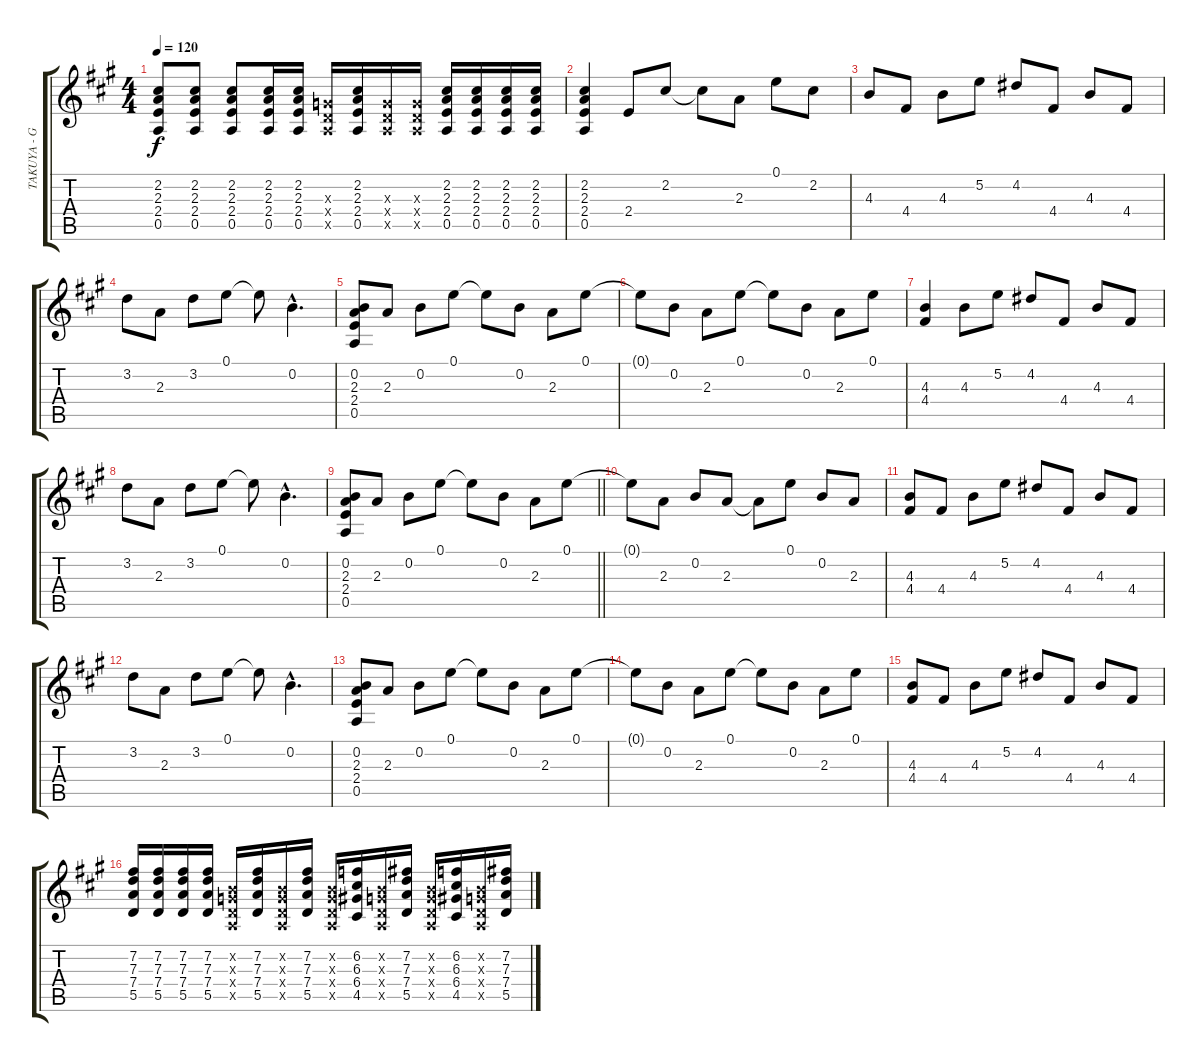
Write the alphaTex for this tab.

\track ("TAKUYA - Guitar 2" "TAKUYA - G") {instrument overdrivenguitar}
\staff {score tabs}
\tuning (E4 B3 G3 D3 A2 E2) {hide}
\ts (4 4)
\tempo 120
\clef g2
\ks a
(2.2 2.3 2.4 0.5).8{dy f} (2.2 2.3 2.4 0.5).8 (2.2 2.3 2.4 0.5).8 (2.2 2.3 2.4 0.5).16 (2.2 2.3 2.4 0.5).16 (0.3{x} 0.4{x} 0.5{x}).16 (2.2 2.3 2.4 0.5).16 (0.3{x} 0.4{x} 0.5{x}).16 (0.3{x} 0.4{x} 0.5{x}).16 (2.2 2.3 2.4 0.5).16 (2.2 2.3 2.4 0.5).16 (2.2 2.3 2.4 0.5).16 (2.2 2.3 2.4 0.5).16 |
(2.2 2.3 2.4 0.5).4 2.4.8 2.2.8 2.2{t}.8 2.3.8 0.1.8 2.2.8 |
4.3.8 4.4.8 4.3.8 5.2.8 4.2.8 4.4.8 4.3.8 4.4.8 |
3.2.8 2.3.8 3.2.8 0.1.8 0.1{t}.8 0.2{hac}.4{d} |
(0.2 2.3 2.4 0.5).8 2.3.8 0.2.8 0.1.8 0.1{t}.8 0.2.8 2.3.8 0.1.8 |
0.1{t}.8 0.2.8 2.3.8 0.1.8 0.1{t}.8 0.2.8 2.3.8 0.1.8 |
(4.3 4.4).4 4.3.8 5.2.8 4.2.8 4.4.8 4.3.8 4.4.8 |
3.2.8 2.3.8 3.2.8 0.1.8 0.1{t}.8 0.2{hac}.4{d} |
\barLineRight lightlight
(0.2 2.3 2.4 0.5).8 2.3.8 0.2.8 0.1.8 0.1{t}.8 0.2.8 2.3.8 0.1.8 |
0.1{t}.8 2.3.8 0.2.8 2.3.8 2.3{t}.8 0.1.8 0.2.8 2.3.8 |
(4.3 4.4).8 4.4.8 4.3.8 5.2.8 4.2.8 4.4.8 4.3.8 4.4.8 |
3.2.8 2.3.8 3.2.8 0.1.8 0.1{t}.8 0.2{hac}.4{d} |
(0.2 2.3 2.4 0.5).8 2.3.8 0.2.8 0.1.8 0.1{t}.8 0.2.8 2.3.8 0.1.8 |
0.1{t}.8 0.2.8 2.3.8 0.1.8 0.1{t}.8 0.2.8 2.3.8 0.1.8 |
(4.3 4.4).8 4.4.8 4.3.8 5.2.8 4.2.8 4.4.8 4.3.8 4.4.8 |
(7.2 7.3 7.4 5.5).16 (7.2 7.3 7.4 5.5).16 (7.2 7.3 7.4 5.5).16 (7.2 7.3 7.4 5.5).16 (0.2{x} 0.3{x} 0.4{x} 0.5{x}).16 (7.2 7.3 7.4 5.5).16 (0.2{x} 0.3{x} 0.4{x} 0.5{x}).16 (7.2 7.3 7.4 5.5).16 (0.2{x} 0.3{x} 0.4{x} 0.5{x}).16 (6.2 6.3 6.4 4.5).16 (0.2{x} 0.3{x} 0.4{x} 0.5{x}).16 (7.2 7.3 7.4 5.5).16 (0.2{x} 0.3{x} 0.4{x} 0.5{x}).16 (6.2 6.3 6.4 4.5).16 (0.2{x} 0.3{x} 0.4{x} 0.5{x}).16 (7.2 7.3 7.4 5.5).16
